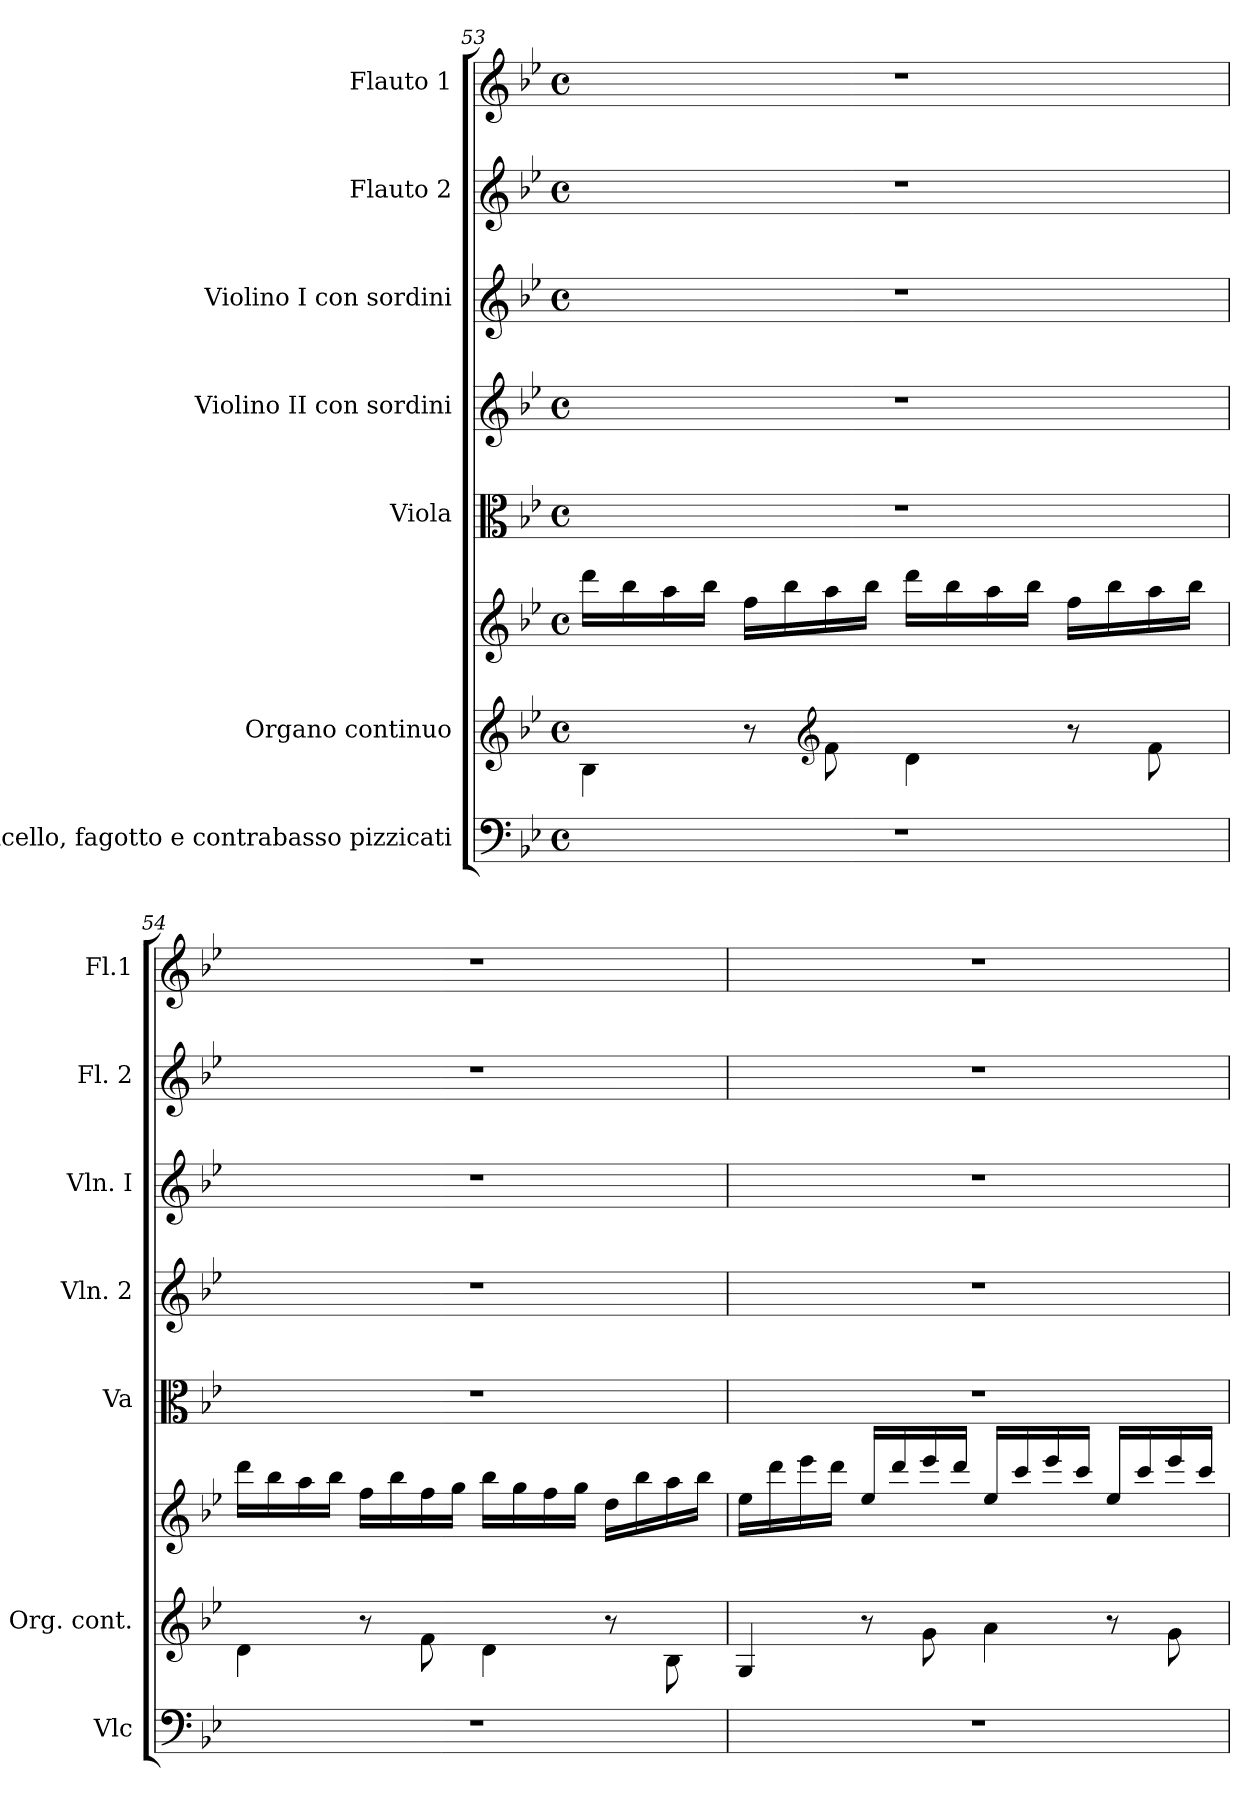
**kern	**kern	**kern	**kern	**kern	**kern	**kern	**kern
*part7	*part6	*part6	*part5	*part4	*part3	*part2	*part1
*staff8	*staff7	*staff6	*staff5	*staff4	*staff3	*staff2	*staff1
*I"Violoncello, fagotto e contrabasso pizzicati	*I"Organo  continuo	*	*I"Viola	*I"Violino II con sordini	*I"Violino I  con sordini	*I"Flauto 2	*I"Flauto 1
*I'Vlc	*I'Org.  cont.	*	*I'Va	*I'Vln. 2	*I'Vln. I	*I'Fl. 2	*I'Fl.1
*clefF4	*clefG2	*clefG2	*clefC3	*clefG2	*clefG2	*clefG2	*clefG2
*k[b-e-]	*k[b-e-]	*k[b-e-]	*k[b-e-]	*k[b-e-]	*k[b-e-]	*k[b-e-]	*k[b-e-]
*M4/4	*M4/4	*M4/4	*M4/4	*M4/4	*M4/4	*M4/4	*M4/4
*met(c)	*met(c)	*met(c)	*met(c)	*met(c)	*met(c)	*met(c)	*met(c)
=53	=53	=53	=53	=53	=53	=53	=53
1r	4B-\	16ddd\LL	1r	1r	1r	1r	1r
.	.	16bb-\	.	.	.	.	.
.	.	16aa\	.	.	.	.	.
.	.	16bb-\JJ	.	.	.	.	.
.	8r	16ff\LL	.	.	.	.	.
.	.	16bb-\	.	.	.	.	.
*	*clefG2	*	*	*	*	*	*
.	8f\	16aa\	.	.	.	.	.
.	.	16bb-\JJ	.	.	.	.	.
.	4d\	16ddd\LL	.	.	.	.	.
.	.	16bb-\	.	.	.	.	.
.	.	16aa\	.	.	.	.	.
.	.	16bb-\JJ	.	.	.	.	.
.	8r	16ff\LL	.	.	.	.	.
.	.	16bb-\	.	.	.	.	.
.	8f\	16aa\	.	.	.	.	.
.	.	16bb-\JJ	.	.	.	.	.
=54	=54	=54	=54	=54	=54	=54	=54
1r	4d\	16ddd\LL	1r	1r	1r	1r	1r
.	.	16bb-\	.	.	.	.	.
.	.	16aa\	.	.	.	.	.
.	.	16bb-\JJ	.	.	.	.	.
.	8r	16ff\LL	.	.	.	.	.
.	.	16bb-\	.	.	.	.	.
.	8f\	16ff\	.	.	.	.	.
.	.	16gg\JJ	.	.	.	.	.
.	4d\	16bb-\LL	.	.	.	.	.
.	.	16gg\	.	.	.	.	.
.	.	16ff\	.	.	.	.	.
.	.	16gg\JJ	.	.	.	.	.
.	8r	16dd\LL	.	.	.	.	.
.	.	16bb-\	.	.	.	.	.
.	8B-\	16aa\	.	.	.	.	.
.	.	16bb-\JJ	.	.	.	.	.
!!LO:LB:g=z
=55	=55	=55	=55	=55	=55	=55	=55
*	*^	*	*	*	*	*	*
1r	4G/	4ryy	16ee-\LL	1r	1r	1r	1r	1r
.	.	.	16ddd\	.	.	.	.	.
.	.	.	16eee-\	.	.	.	.	.
.	.	.	16ddd\JJ	.	.	.	.	.
.	8ryy	8r	16ee-/LL	.	.	.	.	.
.	.	.	16ddd/	.	.	.	.	.
.	8g\	4.ryy	16eee-/	.	.	.	.	.
.	.	.	16ddd/JJ	.	.	.	.	.
.	4a\	.	16ee-/LL	.	.	.	.	.
.	.	.	16ccc/	.	.	.	.	.
.	.	.	16eee-/	.	.	.	.	.
.	.	.	16ccc/JJ	.	.	.	.	.
.	8ryy	8r	16ee-/LL	.	.	.	.	.
.	.	.	16ccc/	.	.	.	.	.
.	8g\	8ryy	16eee-/	.	.	.	.	.
.	.	.	16ccc/JJ	.	.	.	.	.
*	*v	*v	*	*	*	*	*	*
=	=	=	=	=	=	=	=
*-	*-	*-	*-	*-	*-	*-	*-
